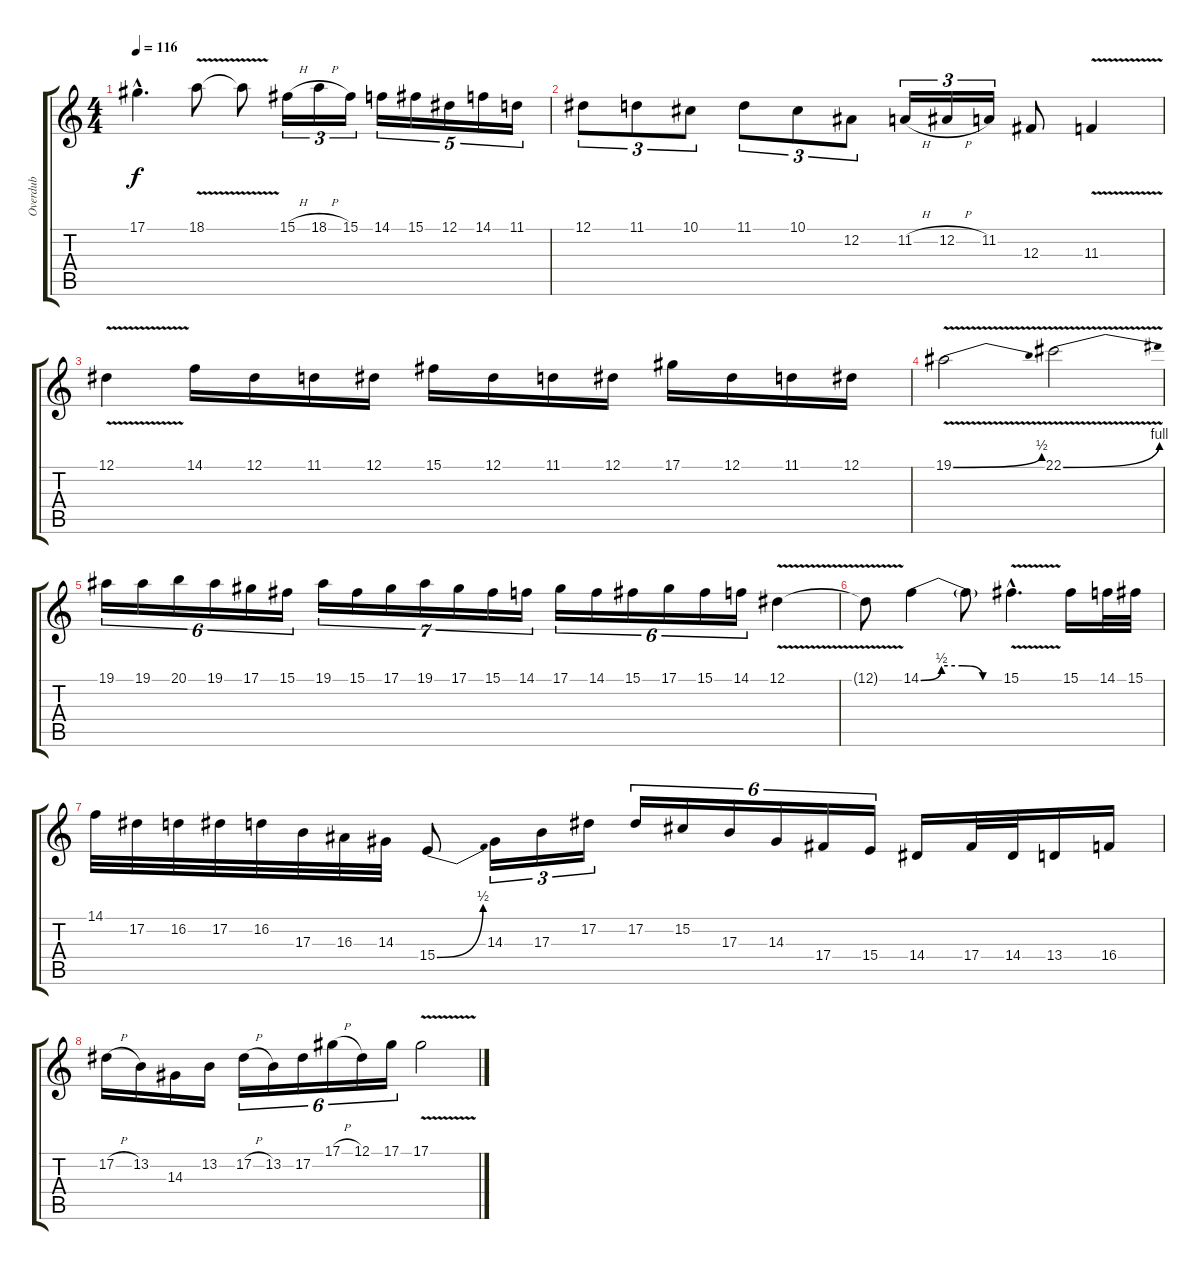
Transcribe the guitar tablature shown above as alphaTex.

\track ("Overdub" "Overdub") {instrument viola}
\staff {score tabs}
\tuning (Eb4 Bb3 Gb3 Db3 Ab2 Eb2) {hide}
\ts (4 4)
\tempo 116
\clef g2
\ks c
17.1{hac t}.4{d dy f} 18.1{v}.8 18.1{t}.8 15.1{h}.16{tu (3 2)} 18.1{h}.16{tu (3 2)} 15.1.16{tu (3 2)} 14.1.16{tu (5 4)} 15.1.16{tu (5 4)} 12.1.16{tu (5 4)} 14.1.16{tu (5 4)} 11.1.16{tu (5 4)} |
12.1.8{tu (3 2)} 11.1.8{tu (3 2)} 10.1.8{tu (3 2)} 11.1.8{tu (3 2)} 10.1.8{tu (3 2)} 12.2.8{tu (3 2)} 11.2{h}.16{tu (3 2)} 12.2{h}.16{tu (3 2)} 11.2.16{tu (3 2)} 12.3.8 11.3{v}.4 |
12.1{v}.4 14.1.16 12.1.16 11.1.16 12.1.16 15.1.16 12.1.16 11.1.16 12.1.16 17.1.16 12.1.16 11.1.16 12.1.16 |
19.1{be (bend 0 0 60 2) v}.2 22.1{be (bend 0 0 60 4) v}.2 |
19.1.16{tu (6 4)} 19.1.16{tu (6 4)} 20.1.16{tu (6 4)} 19.1.16{tu (6 4)} 17.1.16{tu (6 4)} 15.1.16{tu (6 4)} 19.1.16{tu (7 4)} 15.1.16{tu (7 4)} 17.1.16{tu (7 4)} 19.1.16{tu (7 4)} 17.1.16{tu (7 4)} 15.1.16{tu (7 4)} 14.1.16{tu (7 4)} 17.1.16{tu (6 4)} 14.1.16{tu (6 4)} 15.1.16{tu (6 4)} 17.1.16{tu (6 4)} 15.1.16{tu (6 4)} 14.1.16{tu (6 4)} 12.1{v}.4 |
12.1{t}.8 14.1{be (custom 0 0 15 2 30 2 45 0 60 0)}.4 14.1{t}.8 15.1{v hac}.4{d} 15.1.16 14.1.32 15.1.32 |
14.1.32 17.2.32 16.2.32 17.2.32 16.2.32 17.3.32 16.3.32 14.3.32 15.4{be (bend 0 0 60 2)}.8 14.3.16{tu (3 2)} 17.3.16{tu (3 2)} 17.2.16{tu (3 2)} 17.2.16{tu (6 4)} 15.2.16{tu (6 4)} 17.3.16{tu (6 4)} 14.3.16{tu (6 4)} 17.4.16{tu (6 4)} 15.4.16{tu (6 4)} 14.4.16 17.4.32 14.4.32 13.4.16 16.4.16 |
17.2{h}.16 13.2.16 14.3.16 13.2.16 17.2{h}.16{tu (6 4)} 13.2.16{tu (6 4)} 17.2.16{tu (6 4)} 17.1{h}.16{tu (6 4)} 12.1.16{tu (6 4)} 17.1.16{tu (6 4)} 17.1{v}.2
